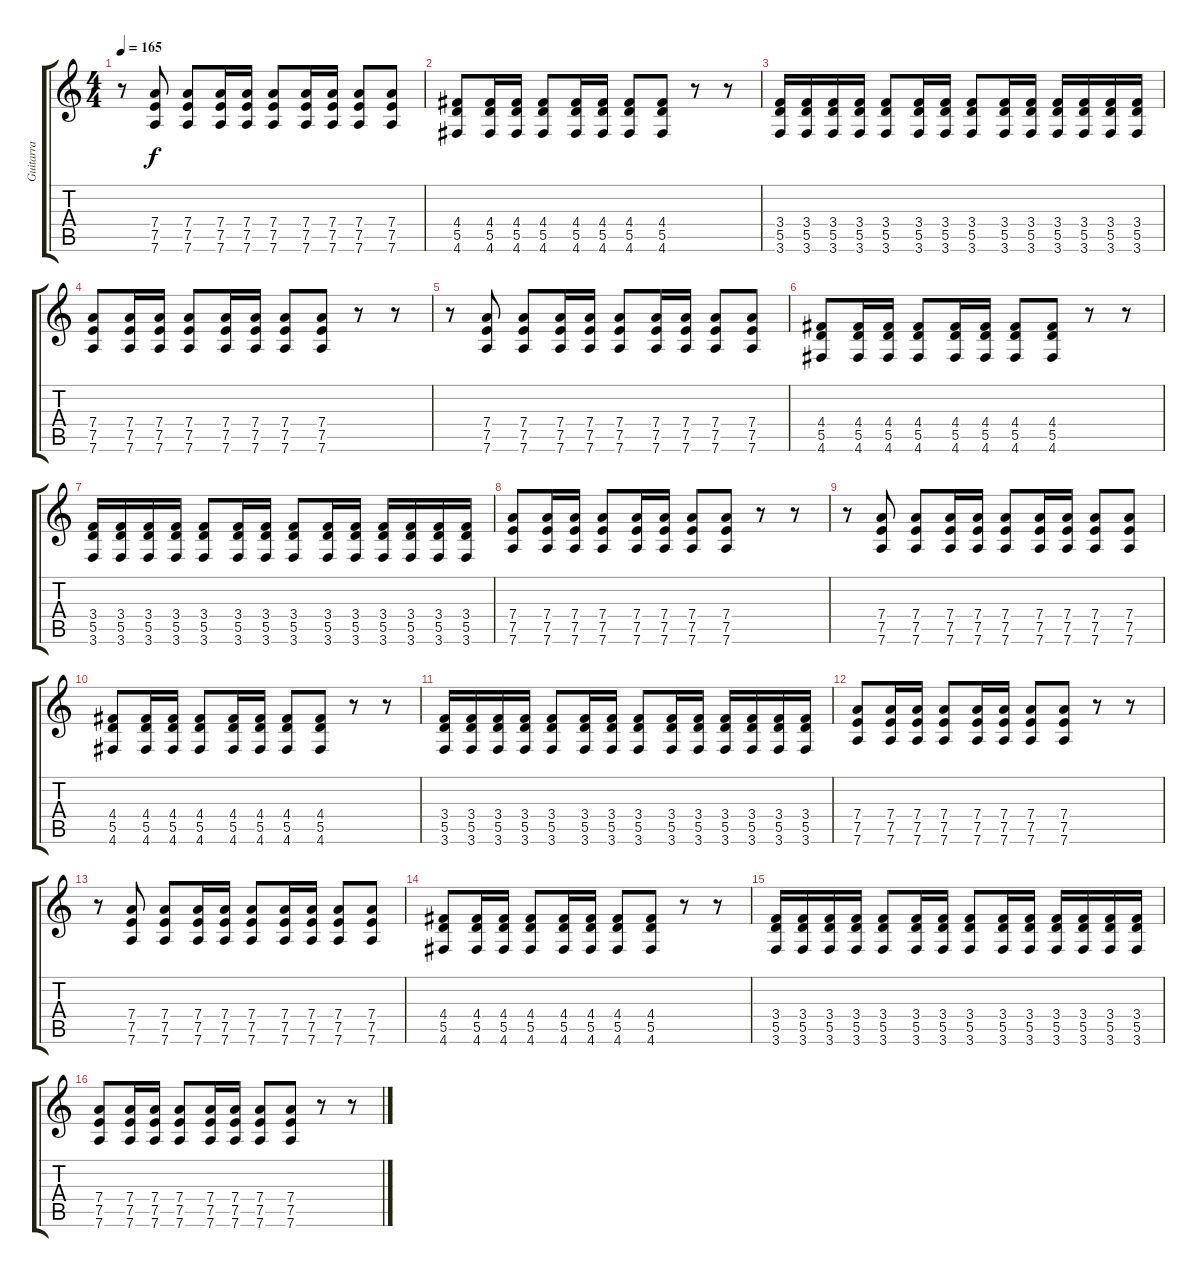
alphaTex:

\track ("Guitarra" "Guitarra") {instrument overdrivenguitar}
\staff {score tabs}
\tuning (E4 B3 G3 D3 A2 D2) {hide}
\ts (4 4)
\tempo 165
\clef g2
\ks c
r.8{dy f} (7.4 7.5 7.6).8 (7.4 7.5 7.6).8 (7.4 7.5 7.6).16 (7.4 7.5 7.6).16 (7.4 7.5 7.6).8 (7.4 7.5 7.6).16 (7.4 7.5 7.6).16 (7.4 7.5 7.6).8 (7.4 7.5 7.6).8 |
(4.4 5.5 4.6).8 (4.4 5.5 4.6).16 (4.4 5.5 4.6).16 (4.4 5.5 4.6).8 (4.4 5.5 4.6).16 (4.4 5.5 4.6).16 (4.4 5.5 4.6).8 (4.4 5.5 4.6).8 r.8 r.8 |
(3.4 5.5 3.6).16 (3.4 5.5 3.6).16 (3.4 5.5 3.6).16 (3.4 5.5 3.6).16 (3.4 5.5 3.6).8 (3.4 5.5 3.6).16 (3.4 5.5 3.6).16 (3.4 5.5 3.6).8 (3.4 5.5 3.6).16 (3.4 5.5 3.6).16 (3.4 5.5 3.6).16 (3.4 5.5 3.6).16 (3.4 5.5 3.6).16 (3.4 5.5 3.6).16 |
(7.4 7.5 7.6).8 (7.4 7.5 7.6).16 (7.4 7.5 7.6).16 (7.4 7.5 7.6).8 (7.4 7.5 7.6).16 (7.4 7.5 7.6).16 (7.4 7.5 7.6).8 (7.4 7.5 7.6).8 r.8 r.8 |
r.8 (7.4 7.5 7.6).8 (7.4 7.5 7.6).8 (7.4 7.5 7.6).16 (7.4 7.5 7.6).16 (7.4 7.5 7.6).8 (7.4 7.5 7.6).16 (7.4 7.5 7.6).16 (7.4 7.5 7.6).8 (7.4 7.5 7.6).8 |
(4.4 5.5 4.6).8 (4.4 5.5 4.6).16 (4.4 5.5 4.6).16 (4.4 5.5 4.6).8 (4.4 5.5 4.6).16 (4.4 5.5 4.6).16 (4.4 5.5 4.6).8 (4.4 5.5 4.6).8 r.8 r.8 |
(3.4 5.5 3.6).16 (3.4 5.5 3.6).16 (3.4 5.5 3.6).16 (3.4 5.5 3.6).16 (3.4 5.5 3.6).8 (3.4 5.5 3.6).16 (3.4 5.5 3.6).16 (3.4 5.5 3.6).8 (3.4 5.5 3.6).16 (3.4 5.5 3.6).16 (3.4 5.5 3.6).16 (3.4 5.5 3.6).16 (3.4 5.5 3.6).16 (3.4 5.5 3.6).16 |
(7.4 7.5 7.6).8 (7.4 7.5 7.6).16 (7.4 7.5 7.6).16 (7.4 7.5 7.6).8 (7.4 7.5 7.6).16 (7.4 7.5 7.6).16 (7.4 7.5 7.6).8 (7.4 7.5 7.6).8 r.8 r.8 |
r.8 (7.4 7.5 7.6).8 (7.4 7.5 7.6).8 (7.4 7.5 7.6).16 (7.4 7.5 7.6).16 (7.4 7.5 7.6).8 (7.4 7.5 7.6).16 (7.4 7.5 7.6).16 (7.4 7.5 7.6).8 (7.4 7.5 7.6).8 |
(4.4 5.5 4.6).8 (4.4 5.5 4.6).16 (4.4 5.5 4.6).16 (4.4 5.5 4.6).8 (4.4 5.5 4.6).16 (4.4 5.5 4.6).16 (4.4 5.5 4.6).8 (4.4 5.5 4.6).8 r.8 r.8 |
(3.4 5.5 3.6).16 (3.4 5.5 3.6).16 (3.4 5.5 3.6).16 (3.4 5.5 3.6).16 (3.4 5.5 3.6).8 (3.4 5.5 3.6).16 (3.4 5.5 3.6).16 (3.4 5.5 3.6).8 (3.4 5.5 3.6).16 (3.4 5.5 3.6).16 (3.4 5.5 3.6).16 (3.4 5.5 3.6).16 (3.4 5.5 3.6).16 (3.4 5.5 3.6).16 |
(7.4 7.5 7.6).8 (7.4 7.5 7.6).16 (7.4 7.5 7.6).16 (7.4 7.5 7.6).8 (7.4 7.5 7.6).16 (7.4 7.5 7.6).16 (7.4 7.5 7.6).8 (7.4 7.5 7.6).8 r.8 r.8 |
r.8 (7.4 7.5 7.6).8 (7.4 7.5 7.6).8 (7.4 7.5 7.6).16 (7.4 7.5 7.6).16 (7.4 7.5 7.6).8 (7.4 7.5 7.6).16 (7.4 7.5 7.6).16 (7.4 7.5 7.6).8 (7.4 7.5 7.6).8 |
(4.4 5.5 4.6).8 (4.4 5.5 4.6).16 (4.4 5.5 4.6).16 (4.4 5.5 4.6).8 (4.4 5.5 4.6).16 (4.4 5.5 4.6).16 (4.4 5.5 4.6).8 (4.4 5.5 4.6).8 r.8 r.8 |
(3.4 5.5 3.6).16 (3.4 5.5 3.6).16 (3.4 5.5 3.6).16 (3.4 5.5 3.6).16 (3.4 5.5 3.6).8 (3.4 5.5 3.6).16 (3.4 5.5 3.6).16 (3.4 5.5 3.6).8 (3.4 5.5 3.6).16 (3.4 5.5 3.6).16 (3.4 5.5 3.6).16 (3.4 5.5 3.6).16 (3.4 5.5 3.6).16 (3.4 5.5 3.6).16 |
(7.4 7.5 7.6).8 (7.4 7.5 7.6).16 (7.4 7.5 7.6).16 (7.4 7.5 7.6).8 (7.4 7.5 7.6).16 (7.4 7.5 7.6).16 (7.4 7.5 7.6).8 (7.4 7.5 7.6).8 r.8 r.8
